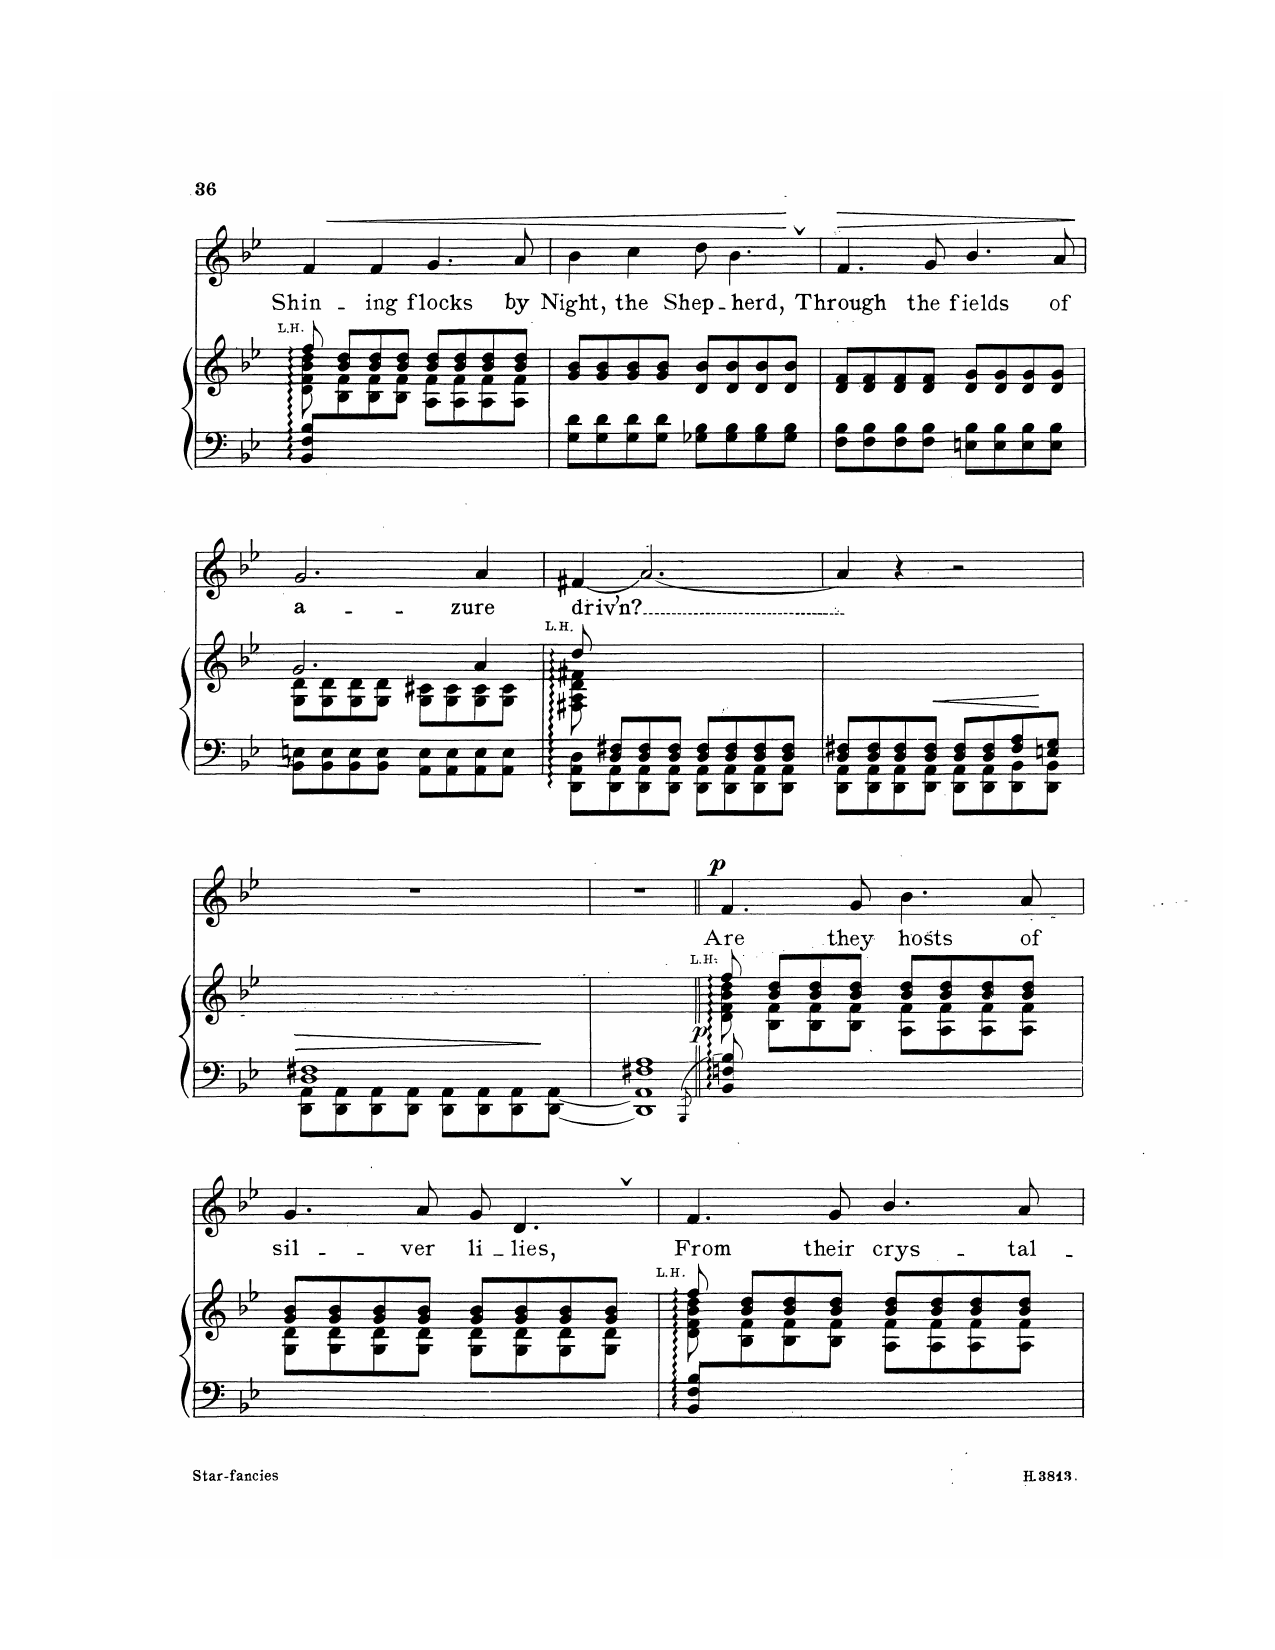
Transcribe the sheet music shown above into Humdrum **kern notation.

**kern	**kern	**dynam	**kern	**text	**dynam
*part2	*part2	*part2	*part1	*part1	*part1
*staff3	*staff2	*staff2/3	*staff1	*staff1	*staff1
*I"Piano	*	*	*I"Contralto	*	*
*I'Pno	*	*	*	*	*
*clefF4	*clefG2	*	*clefG2	*	*
*k[b-e-]	*k[b-e-]	*	*k[b-e-]	*	*
*M4/4	*M4/4	*	*M4/4	*	*
*met(c)	*met(c)	*	*met(c)	*	*
=9	=9	=9	=9	=9	=9
*	*^	*	*	*	*
*	*	*^	*	*	*	*
!	!LO:TX:a:t=L.H.	!	!	!	!	!	!
!	!	!	!	!	!	!	!LO:HP:b
8BB-/ 8F/ 8B-/L	8d\ 8f\ 8b-\ 8dd\	8ff/	8ryy	.	4f/	Shin-	<
2..ryy	8b-/ 8dd/L	8ryy	8B-\ 8f\	.	.	.	.
.	8b-/ 8dd/	4ryy	8B-\ 8f\	.	4f/	-ing	.
.	8b-/ 8dd/J	.	8B-\ 8f\J	.	.	.	.
.	8b-/ 8dd/L	2ryy	8A\ 8f\L	.	4.g/	flocks	.
.	8b-/ 8dd/	.	8A\ 8f\	.	.	.	.
.	8b-/ 8dd/	.	8A\ 8f\	.	.	.	.
.	8b-/ 8dd/J	.	8A\ 8f\J	.	8a/	by	.
*	*v	*v	*v	*	*	*	*
=10	=10	=10	=10	=10	=10
8G\ 8d\L	8g/ 8b-/L	.	4b-\	Night,	.
8G\ 8d\	8g/ 8b-/	.	.	.	.
8G\ 8d\	8g/ 8b-/	.	4cc\	the	.
8G\ 8d\J	8g/ 8b-/J	.	.	.	.
8G-X\ 8B-\L	8d/ 8b-/L	.	8dd\	Shep-	.
8G-\ 8B-\	8d/ 8b-/	.	4.b-,\	-herd,	.
8G-\ 8B-\	8d/ 8b-/	.	.	.	.
8G-\ 8B-\J	8d/ 8b-/J	.	.	.	.
.	.	.	.	.	[
=11	=11	=11	=11	=11	=11
!	!	!	!	!	!LO:HP:b
8F\ 8B-\L	8d/ 8f/L	.	4.f/	Through	>
8F\ 8B-\	8d/ 8f/	.	.	.	.
8F\ 8B-\	8d/ 8f/	.	.	.	.
8F\ 8B-\J	8d/ 8f/J	.	8g/	the	.
8En\ 8B-\L	8d/ 8g/L	.	4.b-/	fields	.
8E\ 8B-\	8d/ 8g/	.	.	.	.
8E\ 8B-\	8d/ 8g/	.	.	.	.
8E\ 8B-\J	8d/ 8g/J	.	8a/	of	.
.	.	.	.	.	]
=12	=12	=12	=12	=12	=12
*	*^	*	*	*	*
8BB-\ 8En\L	2.g/	8G\ 8d\L	.	2.g/	a-	.
8BB-\ 8E\	.	8G\ 8d\	.	.	.	.
8BB-\ 8E\	.	8G\ 8d\	.	.	.	.
8BB-\ 8E\J	.	8G\ 8d\J	.	.	.	.
8AA\ 8E\L	.	8G\ 8c#X\L	.	.	.	.
8AA\ 8E\	.	8G\ 8c#\	.	.	.	.
8AA\ 8E\	4a/	8G\ 8c#\	.	4a/	-zure	.
8AA\ 8E\J	.	8G\ 8c#\J	.	.	.	.
=13	=13	=13	=13	=13	=13	=13
*^	*	*	*	*	*	*
!	!	!LO:TX:a:t=L.H.	!	!	!	!	!
8ryy	8DD\ 8AA\ 8D\L	8F#X\ 8A\ 8d\ 8f#X\	8dd/	.	(4f#X/	driv’n?	.
8D/ 8F#X/L	8DD\ 8AA\	2..ryy	8ryy	.	.	.	.
8D/ 8F#/	8DD\ 8AA\	.	4ryy	.	[2.a/)	.	.
8D/ 8F#/J	8DD\ 8AA\J	.	.	.	.	.	.
8D/ 8F#/L	8DD\ 8AA\L	.	2ryy	.	.	.	.
8D/ 8F#/	8DD\ 8AA\	.	.	.	.	.	.
8D/ 8F#/	8DD\ 8AA\	.	.	.	.	.	.
8D/ 8F#/J	8DD\ 8AA\J	.	.	.	.	.	.
*	*	*v	*v	*	*	*	*
=14	=14	=14	=14	=14	=14	=14
8D/ 8F#X/L	8DD\ 8AA\L	1ryy	.	4a/]	.	.
8D/ 8F#/	8DD\ 8AA\	.	.	.	.	.
8D/ 8F#/	8DD\ 8AA\	.	.	4r	.	.
8D/ 8F#/J	8DD\ 8AA\J	.	.	.	.	.
8D/ 8F#/L	8DD\ 8AA\L	.	.	2r	.	.
8D/ 8F#/	8DD\ 8AA\	.	.	.	.	.
8F#/ 8A/	8DD\ 8BB-\	.	.	.	.	.
8En/ 8G/J	8DD\ 8BB-\J	.	.	.	.	.
=15	=15	=15	=15	=15	=15	=15
1D 1F#X	8DD\ 8AA\L	1ryy	.	1r	.	.
.	8DD\ 8AA\	.	.	.	.	.
.	8DD\ 8AA\	.	.	.	.	.
.	8DD\ 8AA\J	.	.	.	.	.
.	8DD\ 8AA\L	.	.	.	.	.
.	8DD\ 8AA\	.	.	.	.	.
.	8DD\ 8AA\	.	.	.	.	.
.	[8DD\ [<8AA\J	.	.	.	.	.
=16	=16	=16	=16	=16	=16	=16
1F#X 1A	1DD] 1AA]	1ryy	.	1r	.	.
*v	*v	*	*	*	*	*
=17||	=17||	=17||	=17||	=17||	=17||
8qBBB-/	.	.	.	.	.
*	*^	*	*	*	*
*	*	*^	*	*	*	*
!	!LO:TX:a:t=L.H.	!	!	!	!	!	!
!	!	!	!	!LO:DY:b	!	!	!LO:DY:a
8BB-/ 8Fn/ 8B-/	8d\ 8f\ 8b-\ 8dd\	8ff/	8ryy	p	4.f/	Are	p
2..ryy	8b-/ 8dd/L	8ryy	8B-/ 8f/L	.	.	.	.
.	8b-/ 8dd/	4ryy	8B-/ 8f/	.	.	.	.
.	8b-/ 8dd/J	.	8B-/ 8f/J	.	8g/	they	.
.	8b-/ 8dd/L	2ryy	8A\ 8f\L	.	4.b-\	hosts	.
.	8b-/ 8dd/	.	8A\ 8f\	.	.	.	.
.	8b-/ 8dd/	.	8A\ 8f\	.	.	.	.
.	8b-/ 8dd/J	.	8A\ 8f\J	.	8a/	of	.
*	*	*v	*v	*	*	*	*
=18	=18	=18	=18	=18	=18	=18
1ryy	8g/ 8b-/L	8G\ 8d\L	.	4.g/	sil-	.
.	8g/ 8b-/	8G\ 8d\	.	.	.	.
.	8g/ 8b-/	8G\ 8d\	.	.	.	.
.	8g/ 8b-/J	8G\ 8d\J	.	8a/	-ver	.
.	8g/ 8b-/L	8G\ 8d\L	.	8g/	li-	.
.	8g/ 8b-/	8G\ 8d\	.	4.d,/	-lies,	.
.	8g/ 8b-/	8G\ 8d\	.	.	.	.
.	8g/ 8b-/J	8G\ 8d\J	.	.	.	.
=19	=19	=19	=19	=19	=19	=19
*	*	*^	*	*	*	*
!	!LO:TX:a:t=L.H.	!	!	!	!	!	!
8BB-/ 8F/ 8B-/L	8d\ 8f\ 8b-\ 8dd\	8ff/	8ryy	.	4.f/	From	.
2..ryy	8b-/ 8dd/L	8ryy	8B-\ 8f\	.	.	.	.
.	8b-/ 8dd/	4ryy	8B-\ 8f\	.	.	.	.
.	8b-/ 8dd/J	.	8B-\ 8f\J	.	8g/	their	.
.	8b-/ 8dd/L	2ryy	8A\ 8f\L	.	4.b-/	crys-	.
.	8b-/ 8dd/	.	8A\ 8f\	.	.	.	.
.	8b-/ 8dd/	.	8A\ 8f\	.	.	.	.
.	8b-/ 8dd/J	.	8A\ 8f\J	.	8a/	-tal-	.
*	*v	*v	*v	*	*	*	*
=	=	=	=	=	=
*-	*-	*-	*-	*-	*-
